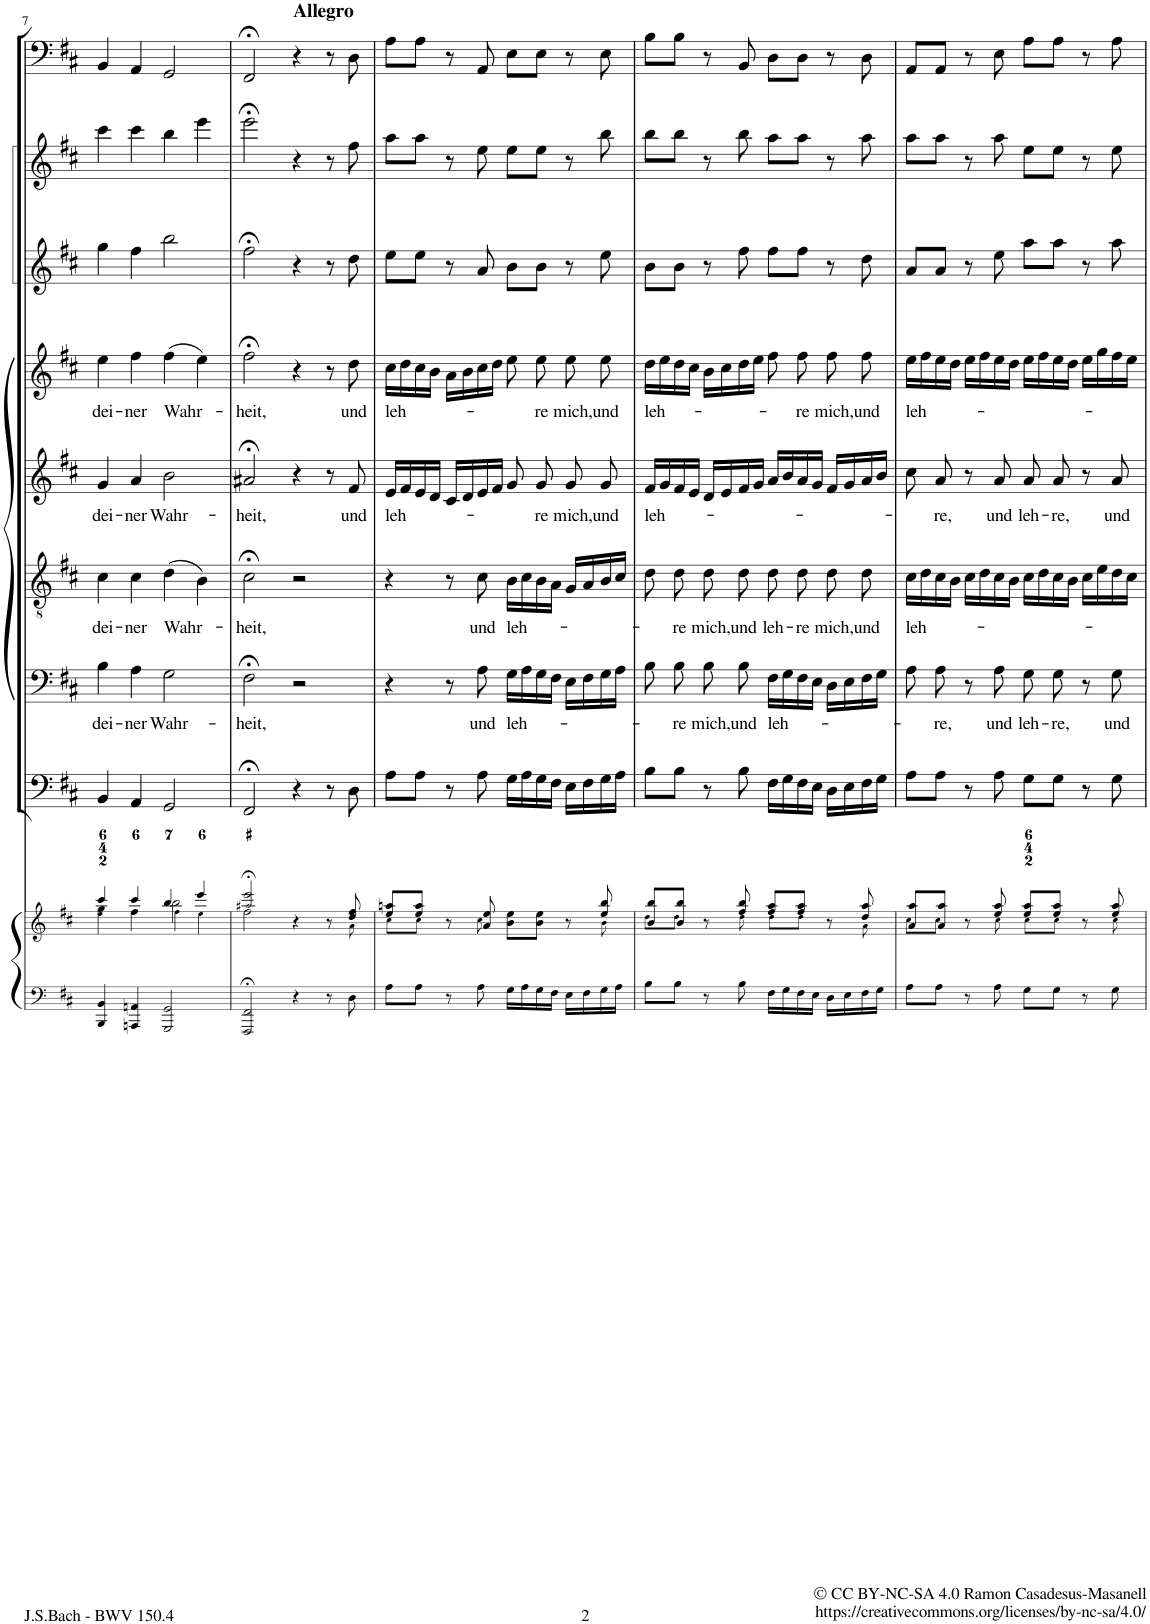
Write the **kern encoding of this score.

**kern	**kern	**kern	**kern	**text	**kern	**text	**kern	**text	**kern	**text	**kern	**kern	**kern
*part9	*part9	*part8	*part7	*part7	*part6	*part6	*part5	*part5	*part4	*part4	*part3	*part2	*part1
*staff10	*staff9	*staff8	*staff7	*staff7	*staff6	*staff6	*staff5	*staff5	*staff4	*staff4	*staff3	*staff2	*staff1
*I"Piano reduction	*	*I"Continuo	*I"Basso	*	*I"Tenore	*	*I"Alto	*	*I"Soprano	*	*I"Violino II	*I"Violino I	*I"Fagotto
*I'Pno	*	*	*	*	*	*	*	*	*	*	*I'Vln	*I'Vln	*
!!LO:PB:g=z
*clefF4	*clefG2	*clefF4	*clefF4	*	*clefGv2	*	*clefG2	*	*clefG2	*	*clefG2	*clefG2	*clefF4
*k[f#c#]	*k[f#c#]	*k[f#c#]	*k[f#c#]	*	*k[f#c#]	*	*k[f#c#]	*	*k[f#c#]	*	*k[f#c#]	*k[f#c#]	*k[f#c#]
*M4/4	*M4/4	*M4/4	*M4/4	*	*M4/4	*	*M4/4	*	*M4/4	*	*M4/4	*M4/4	*M4/4
*met(c)	*met(c)	*met(c)	*met(c)	*	*met(c)	*	*met(c)	*	*met(c)	*	*met(c)	*met(c)	*met(c)
=7	=7	=7	=7	=7	=7	=7	=7	=7	=7	=7	=7	=7	=7
*	*^	*	*	*	*	*	*	*	*	*	*	*	*
*	*	*^	*	*	*	*	*	*	*	*	*	*	*	*
!	!	!	!	!	!	!LO:LY:b	!	!LO:LY:b	!	!LO:LY:b	!	!LO:LY:b	!	!	!
4BBB/ 4BB/	4ccc#/	4ee!\ 4gg\	2ryy	4BB/	4B\	dei-	4c#\	dei-	4g/	dei-	4ee\	dei-	4gg\	4ccc#\	4BB/
!	!	!	!	!	!	!LO:LY:b	!	!LO:LY:b	!	!LO:LY:b	!	!LO:LY:b	!	!	!
4AAAn/ 4AAn/	4ccc#/	4ff#\	.	4AA/	4A\	ner	4c#\	ner	4a/	ner	4ff#\	ner	4ff#\	4ccc#\	4AA/
!	!	!	!	!	!	!LO:LY:b	!	!LO:LY:b	!	!LO:LY:b	!	!LO:LY:b	!	!	!
2GGG/ 2GG/	4bb/	2bb\	4ff#!\	2GG/	2G\	Wahr-	(4d\	Wahr-	2b\	Wahr-	(4ff#\	Wahr-	2bb\	4bb\	2GG/
.	4eee/	.	4ee!\	.	.	.	4B\)	.	.	.	4ee\)	.	.	4eee\	.
=8	=8	=8	=8	=8	=8	=8	=8	=8	=8	=8	=8	=8	=8	=8	=8
!	!	!	!	!	!	!LO:LY:b	!	!LO:LY:b	!	!LO:LY:b	!	!LO:LY:b	!	!	!
*	*	*v	*v	*	*	*	*	*	*	*	*	*	*	*	*
2FFF#/> 2FF#/>	2aa#X!/> 2eee/>	2ff#\	2FF#>/	2F#>\	heit,	2c#>\	heit,	2a#X>/	heit,	2ff#>\	-heit,	2ff#>\	2eee>\	2FF#>/
!	!	!	!	!	!	!	!	!	!	!	!	!	!	!LO:TX:a:B:t=Allegro
4r	4r	4ryy	4r	2r	.	2r	.	4r	.	4r	.	4r	4r	4r
8r	8r	8ryy	8r	.	.	.	.	8r	.	8r	.	8r	8r	8r
!	!	!	!	!	!	!	!	!	!LO:LY:b	!	!LO:LY:b	!	!	!
8D\	8dd/ 8ff#/	8a#X!\	8D\	.	.	.	.	8f#/	und	8dd\	und	8dd\	8ff#\	8D\
=9	=9	=9	=9	=9	=9	=9	=9	=9	=9	=9	=9	=9	=9	=9
!	!	!	!	!	!	!	!	!	!LO:LY:b	!	!LO:LY:b	!	!	!
8A\L	8ee/ 8aan/L	8cc#!\L	8A\L	4r	.	4r	.	16e/LL	leh-	16cc#\LL	leh-	8ee\L	8aa\L	8A\L
.	.	.	.	.	.	.	.	16f#/	.	16dd\	.	.	.	.
8A\J	8ee/ 8aa/J	8cc#!\J	8A\J	.	.	.	.	16e/	.	16cc#\	.	8ee\J	8aa\J	8A\J
.	.	.	.	.	.	.	.	16d/JJ	.	16b\JJ	.	.	.	.
8r	8r	8ryy	8r	8r	.	8r	.	16c#/LL	.	16a\LL	.	8r	8r	8r
.	.	.	.	.	.	.	.	16d/	.	16b\	.	.	.	.
!	!	!	!	!	!LO:LY:b	!	!LO:LY:b	!	!	!	!	!	!	!
8A\	8a/ 8ee/	8cc#!\	8A\	8A\	und	8c#\	und	16e/	.	16cc#\	.	8a/	8ee\	8AA/
.	.	.	.	.	.	.	.	16f#/JJ	.	16dd\JJ	.	.	.	.
!	!	!	!	!	!LO:LY:b	!	!LO:LY:b	!	!	!	!	!	!	!
16G\LL	8b\ 8ee\L	4ryy	16G\LL	16G\LL	leh-	16B\LL	leh-	8g/	.	8ee\	.	8b\L	8ee\L	8E\L
16A\	.	.	16A\	16A\	.	16c#\	.	.	.	.	.	.	.	.
!	!	!	!	!	!	!	!	!	!LO:LY:b	!	!LO:LY:b	!	!	!
16G\	8b\ 8ee\J	.	16G\	16G\	.	16B\	.	8g/	-re	8ee\	-re	8b\J	8ee\J	8E\J
16F#\JJ	.	.	16F#\JJ	16F#\JJ	.	16A\JJ	.	.	.	.	.	.	.	.
!	!	!	!	!	!	!	!	!	!LO:LY:b	!	!LO:LY:b	!	!	!
16E\LL	8r	8ryy	16E\LL	16E\LL	.	16G/LL	.	8g/	mich,	8ee\	mich,	8r	8r	8r
16F#\	.	.	16F#\	16F#\	.	16A/	.	.	.	.	.	.	.	.
!	!	!	!	!	!	!	!	!	!LO:LY:b	!	!LO:LY:b	!	!	!
16G\	8ee/ 8bb/	8b!\	16G\	16G\	.	16B/	.	8g/	und	8ee\	und	8ee\	8bb\	8E\
16A\JJ	.	.	16A\JJ	16A\JJ	.	16c#/JJ	.	.	.	.	.	.	.	.
=10	=10	=10	=10	=10	=10	=10	=10	=10	=10	=10	=10	=10	=10	=10
!	!	!	!	!	!	!	!	!	!LO:LY:b	!	!LO:LY:b	!	!	!
8B\L	8b/ 8bb/L	8dd!\L	8B\L	8B\	.	8d\	.	16f#/LL	leh-	16dd\LL	leh-	8b\L	8bb\L	8B\L
.	.	.	.	.	.	.	.	16g/	.	16ee\	.	.	.	.
!	!	!	!	!	!LO:LY:b	!	!LO:LY:b	!	!	!	!	!	!	!
8B\J	8b/ 8bb/J	8dd!\J	8B\J	8B\	-re	8d\	-re	16f#/	.	16dd\	.	8b\J	8bb\J	8B\J
.	.	.	.	.	.	.	.	16e/JJ	.	16cc#\JJ	.	.	.	.
!	!	!	!	!	!LO:LY:b	!	!LO:LY:b	!	!	!	!	!	!	!
8r	8r	8ryy	8r	8B\	mich,	8d\	mich,	16d/LL	.	16b\LL	.	8r	8r	8r
.	.	.	.	.	.	.	.	16e/	.	16cc#\	.	.	.	.
!	!	!	!	!	!LO:LY:b	!	!LO:LY:b	!	!	!	!	!	!	!
8B\	8ff#/ 8bb/	8dd!\	8B\	8B\	und	8d\	und	16f#/	.	16dd\	.	8ff#\	8bb\	8BB/
.	.	.	.	.	.	.	.	16g/JJ	.	16ee\JJ	.	.	.	.
!	!	!	!	!	!LO:LY:b	!	!LO:LY:b	!	!	!	!	!	!	!
16F#\LL	8ff#/ 8aa/L	8dd!\L	16F#\LL	16F#\LL	leh-	8d\	leh-	16a/LL	.	8ff#\	.	8ff#\L	8aa\L	8D\L
16G\	.	.	16G\	16G\	.	.	.	16b/	.	.	.	.	.	.
!	!	!	!	!	!	!	!LO:LY:b	!	!	!	!LO:LY:b	!	!	!
16F#\	8ff#/ 8aa/J	8dd!\J	16F#\	16F#\	.	8d\	re	16a/	.	8ff#\	-re	8ff#\J	8aa\J	8D\J
16E\JJ	.	.	16E\JJ	16E\JJ	.	.	.	16g/JJ	.	.	.	.	.	.
!	!	!	!	!	!	!	!LO:LY:b	!	!	!	!LO:LY:b	!	!	!
16D\LL	8r	8ryy	16D\LL	16D\LL	.	8d\	mich,	16f#/LL	.	8ff#\	mich,	8r	8r	8r
16E\	.	.	16E\	16E\	.	.	.	16g/	.	.	.	.	.	.
!	!	!	!	!	!	!	!LO:LY:b	!	!	!	!LO:LY:b	!	!	!
16F#\	8dd/ 8aa/	8a!\	16F#\	16F#\	.	8d\	und	16a/	.	8ff#\	und	8dd\	8aa\	8D\
16G\JJ	.	.	16G\JJ	16G\JJ	.	.	.	16b/JJ	.	.	.	.	.	.
=11	=11	=11	=11	=11	=11	=11	=11	=11	=11	=11	=11	=11	=11	=11
!	!	!	!	!	!	!	!LO:LY:b	!	!	!	!LO:LY:b	!	!	!
8A\L	8a/ 8aa/L	8cc#!\L	8A\L	8A\	.	16c#\LL	leh-	8cc#\	.	16ee\LL	leh-	8a/L	8aa\L	8AA/L
.	.	.	.	.	.	16d\	.	.	.	16ff#\	.	.	.	.
!	!	!	!	!	!LO:LY:b	!	!	!	!LO:LY:b	!	!	!	!	!
8A\J	8a/ 8aa/J	8cc#!\J	8A\J	8A\	-re,	16c#\	.	8a/	-re,	16ee\	.	8a/J	8aa\J	8AA/J
.	.	.	.	.	.	16B\JJ	.	.	.	16dd\JJ	.	.	.	.
8r	8r	8ryy	8r	8r	.	16c#\LL	.	8r	.	16ee\LL	.	8r	8r	8r
.	.	.	.	.	.	16d\	.	.	.	16ff#\	.	.	.	.
!	!	!	!	!	!LO:LY:b	!	!	!	!LO:LY:b	!	!	!	!	!
8A\	8ee/ 8aa/	8cc#!\	8A\	8A\	und	16c#\	.	8a/	und	16ee\	.	8ee\	8aa\	8E\
.	.	.	.	.	.	16B\JJ	.	.	.	16dd\JJ	.	.	.	.
!	!	!	!	!	!LO:LY:b	!	!	!	!LO:LY:b	!	!	!	!	!
8G\L	8ee/ 8aa/L	8cc#!\L	8G\L	8G\	leh-	16c#\LL	.	8a/	leh-	16ee\LL	.	8aa\L	8ee\L	8A\L
.	.	.	.	.	.	16d\	.	.	.	16ff#\	.	.	.	.
!	!	!	!	!	!LO:LY:b	!	!	!	!LO:LY:b	!	!	!	!	!
8G\J	8ee/ 8aa/J	8cc#!\J	8G\J	8G\	re,	16c#\	.	8a/	re,	16ee\	.	8aa\J	8ee\J	8A\J
.	.	.	.	.	.	16B\JJ	.	.	.	16dd\JJ	.	.	.	.
8r	8r	8ryy	8r	8r	.	16c#\LL	.	8r	.	16ee\LL	.	8r	8r	8r
.	.	.	.	.	.	16e\	.	.	.	16gg\	.	.	.	.
!	!	!	!	!	!LO:LY:b	!	!	!	!LO:LY:b	!	!	!	!	!
8G\	8ee/ 8aa/	8cc#!\	8G\	8G\	und	16d\	.	8a/	und	16ff#\	.	8aa\	8ee\	8A\
.	.	.	.	.	.	16c#\JJ	.	.	.	16ee\JJ	.	.	.	.
*	*v	*v	*	*	*	*	*	*	*	*	*	*	*	*
=	=	=	=	=	=	=	=	=	=	=	=	=	=
*-	*-	*-	*-	*-	*-	*-	*-	*-	*-	*-	*-	*-	*-
